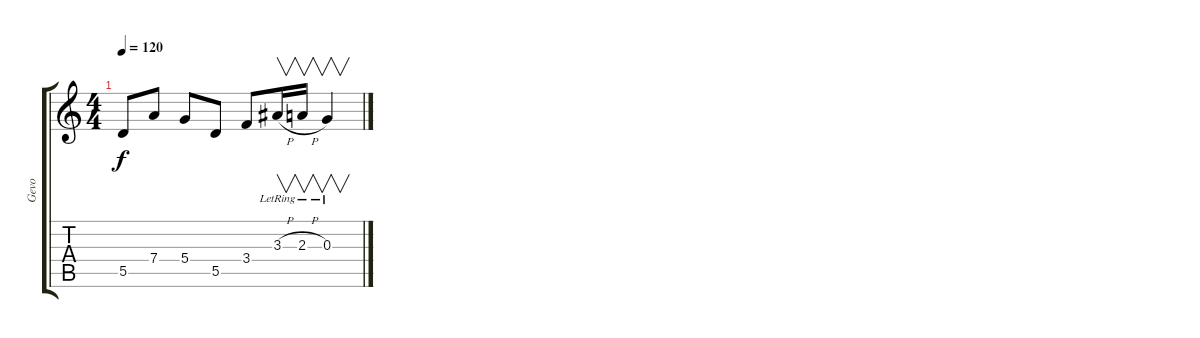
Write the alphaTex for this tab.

\track ("Gevo" "Gevo") {instrument electricbassfinger}
\staff {score tabs}
\tuning (E4 B3 G3 D3 A2 E2) {hide}
\ts (4 4)
\tempo 120
\clef g2
\ks c
5.5.8{dy f} 7.4.8 5.4.8 5.5.8 3.4.8 3.3{h lr}.16{v} 2.3{h lr}.16{v} 0.3{lr}.4{v}
